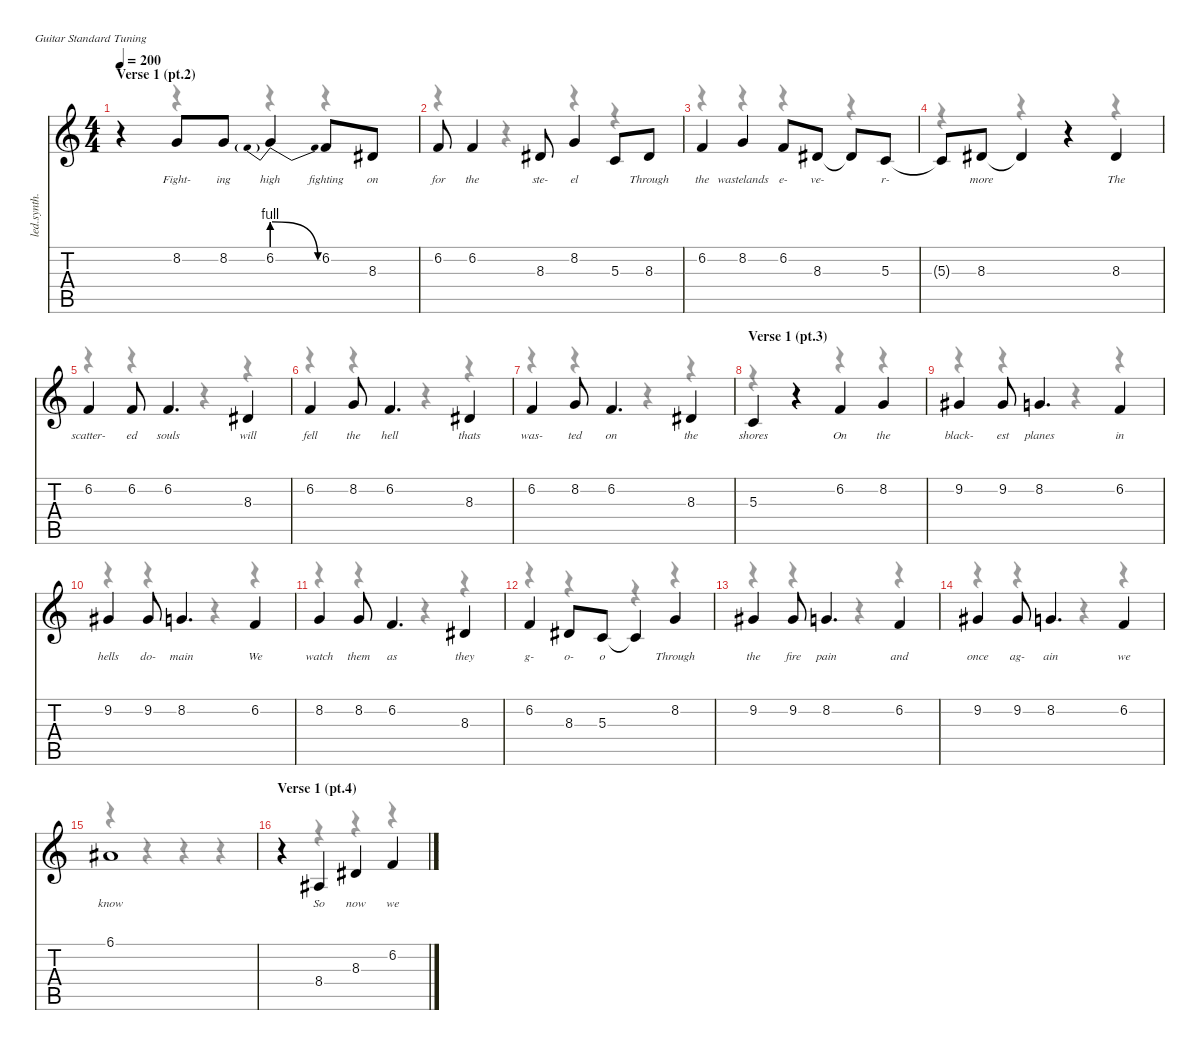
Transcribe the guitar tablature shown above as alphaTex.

\defaultSystemsLayout 4
\hideDynamics
\bracketExtendMode nobrackets
\otherSystemsTrackNameOrientation horizontal
\track ("ZP Theart (Vocals)" "led.synth.") {instrument lead2sawtooth}
\staff {score tabs}
\tuning (E4 B3 G3 D3 A2 E2)
\voice
\ts (4 4)
\section ("" "Verse 1 (pt.2)")
\tempo 200
\clef g2
\ks c
r.4{dy f beam Up} 8.2.8{lyrics (0 "Fight-") lyrics (1 "") lyrics (2 "") lyrics (3 "") lyrics (4 "") beam Up} 8.2.8{lyrics (0 "ing") lyrics (1 "") lyrics (2 "") lyrics (3 "") lyrics (4 "") beam Up} 6.2{be (prebendrelease 0 4 39.999998399999996 0)}.4{lyrics (0 "high") lyrics (1 "") lyrics (2 "") lyrics (3 "") lyrics (4 "") beam Up} 6.2.8{lyrics (0 "fighting") lyrics (1 "") lyrics (2 "") lyrics (3 "") lyrics (4 "") beam Up} 8.3{acc #}.8{lyrics (0 "on") lyrics (1 "") lyrics (2 "") lyrics (3 "") lyrics (4 "") beam Up} |
6.2.8{lyrics (0 "for") lyrics (1 "") lyrics (2 "") lyrics (3 "") lyrics (4 "") beam Up} 6.2.4{lyrics (0 "the") lyrics (1 "") lyrics (2 "") lyrics (3 "") lyrics (4 "") beam Up} 8.3{acc #}.8{lyrics (0 "ste-") lyrics (1 "") lyrics (2 "") lyrics (3 "") lyrics (4 "") beam Up} 8.2.4{lyrics (0 "el") lyrics (1 "") lyrics (2 "") lyrics (3 "") lyrics (4 "") beam Up} 5.3.8{beam Up} 8.3{acc #}.8{lyrics (0 "Through") lyrics (1 "") lyrics (2 "") lyrics (3 "") lyrics (4 "") beam Up} |
6.2.4{lyrics (0 "the") lyrics (1 "") lyrics (2 "") lyrics (3 "") lyrics (4 "") beam Up} 8.2.4{lyrics (0 "wastelands") lyrics (1 "") lyrics (2 "") lyrics (3 "") lyrics (4 "") beam Up} 6.2.8{lyrics (0 "e-") lyrics (1 "") lyrics (2 "") lyrics (3 "") lyrics (4 "") beam Up} 8.3{acc #}.8{lyrics (0 "ve-") lyrics (1 "") lyrics (2 "") lyrics (3 "") lyrics (4 "") beam Up} 8.3{t acc #}.8{beam Up} 5.3.8{lyrics (0 "r-") lyrics (1 "") lyrics (2 "") lyrics (3 "") lyrics (4 "") beam Up} |
5.3{t}.8{beam Up} 8.3{acc #}.8{lyrics (0 "more") lyrics (1 "") lyrics (2 "") lyrics (3 "") lyrics (4 "") beam Up} 8.3{t acc #}.4{beam Up} r.4{beam Up} 8.3{acc #}.4{lyrics (0 "The") lyrics (1 "") lyrics (2 "") lyrics (3 "") lyrics (4 "") beam Up} |
6.2.4{lyrics (0 "scatter-") lyrics (1 "") lyrics (2 "") lyrics (3 "") lyrics (4 "") beam Up} 6.2.8{lyrics (0 "ed") lyrics (1 "") lyrics (2 "") lyrics (3 "") lyrics (4 "") beam Up} 6.2.4{d lyrics (0 "souls") lyrics (1 "") lyrics (2 "") lyrics (3 "") lyrics (4 "") beam Up} 8.3{acc #}.4{lyrics (0 "will") lyrics (1 "") lyrics (2 "") lyrics (3 "") lyrics (4 "") beam Up} |
6.2.4{lyrics (0 "fell") lyrics (1 "") lyrics (2 "") lyrics (3 "") lyrics (4 "") beam Up} 8.2.8{lyrics (0 "the") lyrics (1 "") lyrics (2 "") lyrics (3 "") lyrics (4 "") beam Up} 6.2.4{d lyrics (0 "hell") lyrics (1 "") lyrics (2 "") lyrics (3 "") lyrics (4 "") beam Up} 8.3{acc #}.4{lyrics (0 "thats") lyrics (1 "") lyrics (2 "") lyrics (3 "") lyrics (4 "") beam Up} |
6.2.4{lyrics (0 "was-") lyrics (1 "") lyrics (2 "") lyrics (3 "") lyrics (4 "") beam Up} 8.2.8{lyrics (0 "ted") lyrics (1 "") lyrics (2 "") lyrics (3 "") lyrics (4 "") beam Up} 6.2.4{d lyrics (0 "on") lyrics (1 "") lyrics (2 "") lyrics (3 "") lyrics (4 "") beam Up} 8.3{acc #}.4{lyrics (0 "the") lyrics (1 "") lyrics (2 "") lyrics (3 "") lyrics (4 "") beam Up} |
\section ("" "Verse 1 (pt.3)")
5.3.4{lyrics (0 "shores") lyrics (1 "") lyrics (2 "") lyrics (3 "") lyrics (4 "") beam Up} r.4{beam Up} 6.2.4{lyrics (0 "On") lyrics (1 "") lyrics (2 "") lyrics (3 "") lyrics (4 "") beam Up} 8.2.4{lyrics (0 "the") lyrics (1 "") lyrics (2 "") lyrics (3 "") lyrics (4 "") beam Up} |
9.2{acc #}.4{lyrics (0 "black-") lyrics (1 "") lyrics (2 "") lyrics (3 "") lyrics (4 "") beam Up} 9.2{acc #}.8{lyrics (0 "est") lyrics (1 "") lyrics (2 "") lyrics (3 "") lyrics (4 "") beam Up} 8.2.4{d lyrics (0 "planes") lyrics (1 "") lyrics (2 "") lyrics (3 "") lyrics (4 "") beam Up} 6.2.4{lyrics (0 "in") lyrics (1 "") lyrics (2 "") lyrics (3 "") lyrics (4 "") beam Up} |
9.2{acc #}.4{lyrics (0 "hells") lyrics (1 "") lyrics (2 "") lyrics (3 "") lyrics (4 "") beam Up} 9.2{acc #}.8{lyrics (0 "do-") lyrics (1 "") lyrics (2 "") lyrics (3 "") lyrics (4 "") beam Up} 8.2.4{d lyrics (0 "main") lyrics (1 "") lyrics (2 "") lyrics (3 "") lyrics (4 "") beam Up} 6.2.4{lyrics (0 "We") lyrics (1 "") lyrics (2 "") lyrics (3 "") lyrics (4 "") beam Up} |
8.2.4{lyrics (0 "watch") lyrics (1 "") lyrics (2 "") lyrics (3 "") lyrics (4 "") beam Up} 8.2.8{lyrics (0 "them") lyrics (1 "") lyrics (2 "") lyrics (3 "") lyrics (4 "") beam Up} 6.2.4{d lyrics (0 "as") lyrics (1 "") lyrics (2 "") lyrics (3 "") lyrics (4 "") beam Up} 8.3{acc #}.4{lyrics (0 "they") lyrics (1 "") lyrics (2 "") lyrics (3 "") lyrics (4 "") beam Up} |
6.2.4{lyrics (0 "g-") lyrics (1 "") lyrics (2 "") lyrics (3 "") lyrics (4 "") beam Up} 8.3{acc #}.8{lyrics (0 "o-") lyrics (1 "") lyrics (2 "") lyrics (3 "") lyrics (4 "") beam Up} 5.3.8{lyrics (0 "o") lyrics (1 "") lyrics (2 "") lyrics (3 "") lyrics (4 "") beam Up} 5.3{t}.4{beam Up} 8.2.4{lyrics (0 "Through") lyrics (1 "") lyrics (2 "") lyrics (3 "") lyrics (4 "") beam Up} |
9.2{acc #}.4{lyrics (0 "the") lyrics (1 "") lyrics (2 "") lyrics (3 "") lyrics (4 "") beam Up} 9.2{acc #}.8{lyrics (0 "fire") lyrics (1 "") lyrics (2 "") lyrics (3 "") lyrics (4 "") beam Up} 8.2.4{d lyrics (0 "pain") lyrics (1 "") lyrics (2 "") lyrics (3 "") lyrics (4 "") beam Up} 6.2.4{lyrics (0 "and") lyrics (1 "") lyrics (2 "") lyrics (3 "") lyrics (4 "") beam Up} |
9.2{acc #}.4{lyrics (0 "once") lyrics (1 "") lyrics (2 "") lyrics (3 "") lyrics (4 "") beam Up} 9.2{acc #}.8{lyrics (0 "ag-") lyrics (1 "") lyrics (2 "") lyrics (3 "") lyrics (4 "") beam Up} 8.2.4{d lyrics (0 "ain") lyrics (1 "") lyrics (2 "") lyrics (3 "") lyrics (4 "") beam Up} 6.2.4{lyrics (0 "we") lyrics (1 "") lyrics (2 "") lyrics (3 "") lyrics (4 "") beam Up} |
6.1{acc #}.1{lyrics (0 "know") lyrics (1 "") lyrics (2 "") lyrics (3 "") lyrics (4 "") beam Up} |
\section ("" "Verse 1 (pt.4)")
r.4{beam Up} 8.4{acc #}.4{lyrics (0 "So") lyrics (1 "") lyrics (2 "") lyrics (3 "") lyrics (4 "") beam Up} 8.3{acc #}.4{lyrics (0 "now") lyrics (1 "") lyrics (2 "") lyrics (3 "") lyrics (4 "") beam Up} 6.2.4{lyrics (0 "we") lyrics (1 "") lyrics (2 "") lyrics (3 "") lyrics (4 "") beam Up}
\voice
\clef g2
\ottava regular
\simile none
\ks c
r.4{dy mf beam Down} r.4{beam Down} r.4{beam Down} r.4{beam Down} |
r.4{beam Down} r.4{beam Down} r.4{beam Down} r.4{beam Down} |
r.4{beam Down} r.4{beam Down} r.4{beam Down} r.4{beam Down} |
r.4{beam Down} r.4{beam Down} r.4{beam Down} r.4{beam Down} |
r.4{beam Down} r.4{beam Down} r.4{beam Down} r.4{beam Down} |
r.4{beam Down} r.4{beam Down} r.4{beam Down} r.4{beam Down} |
r.4{beam Down} r.4{beam Down} r.4{beam Down} r.4{beam Down} |
r.4{beam Down} r.4{beam Down} r.4{beam Down} r.4{beam Down} |
r.4{beam Down} r.4{beam Down} r.4{beam Down} r.4{beam Down} |
r.4{beam Down} r.4{beam Down} r.4{beam Down} r.4{beam Down} |
r.4{beam Down} r.4{beam Down} r.4{beam Down} r.4{beam Down} |
r.4{beam Down} r.4{beam Down} r.4{beam Down} r.4{beam Down} |
r.4{beam Down} r.4{beam Down} r.4{beam Down} r.4{beam Down} |
r.4{beam Down} r.4{beam Down} r.4{beam Down} r.4{beam Down} |
r.4{beam Down} r.4{beam Down} r.4{beam Down} r.4{beam Down} |
r.4{beam Down} r.4{beam Down} r.4{beam Down} r.4{beam Down}
